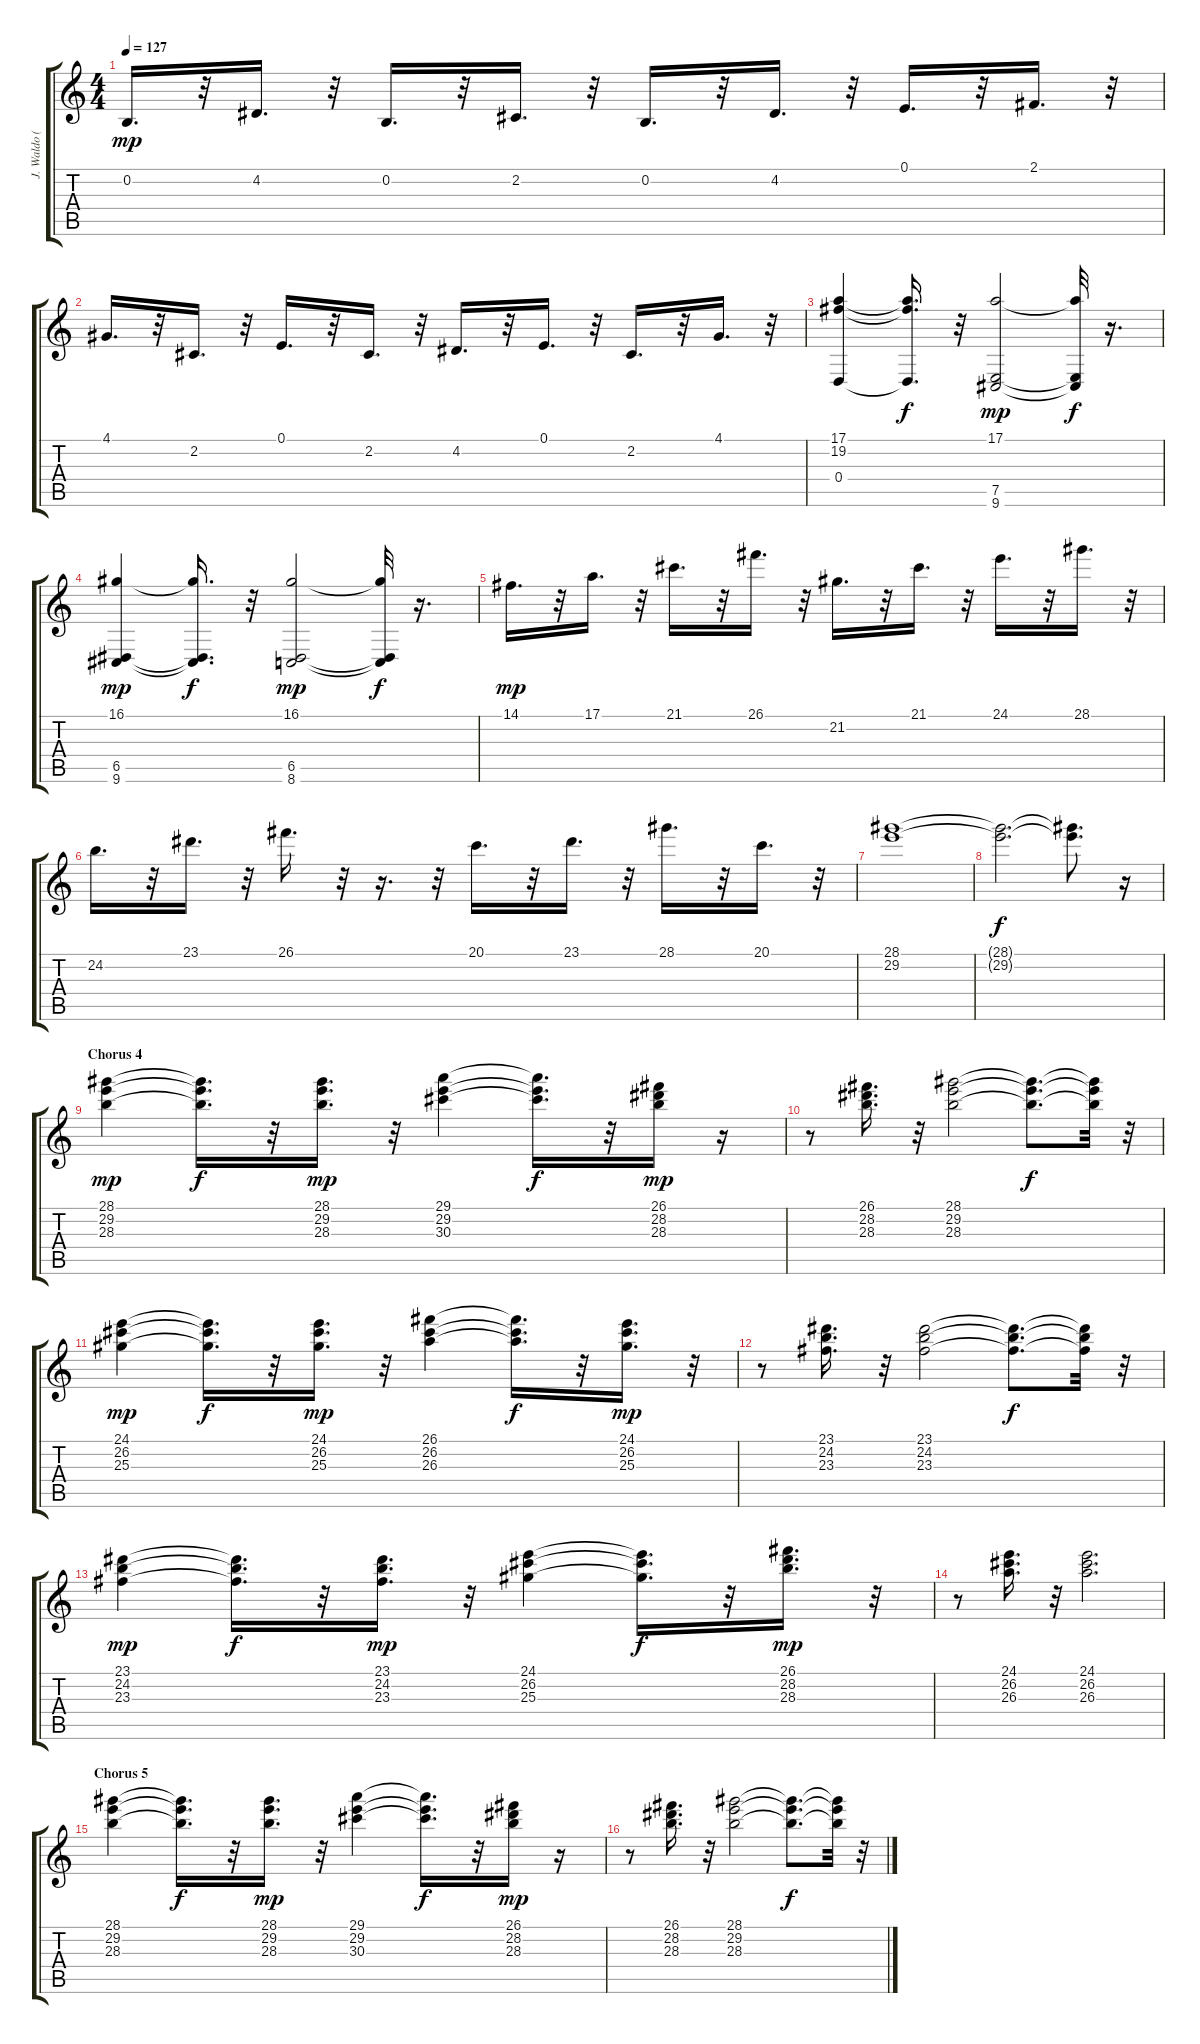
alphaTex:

\track ("J. Waldo (Right)" "J. Waldo (") {instrument rockorgan}
\staff {score tabs}
\tuning (E4 B3 G3 D3 A2 E2) {hide}
\ts (4 4)
\tempo 127
\clef g2
\ks c
0.2.16{d dy mp} r.32 4.2.16{d} r.32 0.2.16{d} r.32 2.2.16{d} r.32 0.2.16{d} r.32 4.2.16{d} r.32 0.1.16{d} r.32 2.1.16{d} r.32 |
4.1.16{d} r.32 2.2.16{d} r.32 0.1.16{d} r.32 2.2.16{d} r.32 4.2.16{d} r.32 0.1.16{d} r.32 2.2.16{d} r.32 4.1.16{d} r.32 |
(17.1 19.2 0.4).4{volume 12} (17.1{t} 19.2{t} 0.4{t}).16{d dy f} r.32 (17.1 7.5 9.6).2{dy mp} (17.1{t} 7.5{t} 9.6{t}).32{dy f} r.16{d} |
(16.1 6.5 9.6).4{dy mp} (16.1{t} 6.5{t} 9.6{t}).16{d dy f} r.32 (16.1 6.5 8.6).2{dy mp} (16.1{t} 6.5{t} 8.6{t}).32{dy f} r.16{d} |
14.1.16{d dy mp} r.32 17.1.16{d} r.32 21.1.16{d} r.32 26.1.16{d} r.32 21.2.16{d} r.32 21.1.16{d} r.32 24.1.16{d} r.32 28.1.16{d} r.32 |
24.2.16{d} r.32 23.1.16{d} r.32 26.1.16{d} r.32 r.16{d} r.32 20.1.16{d} r.32 23.1.16{d} r.32 28.1.16{d} r.32 20.1.16{d} r.32 |
(28.1 29.2).1 |
(28.1{t} 29.2{t}).2{d dy f} (28.1{t} 29.2{t}).8{d} r.16 |
\section ("" "Chorus 4")
(28.1 29.2 28.3).4{dy mp} (28.1{t} 29.2{t} 28.3{t}).16{d dy f} r.32 (28.1 29.2 28.3).16{d dy mp} r.32 (29.1 29.2 30.3).4 (29.1{t} 29.2{t} 30.3{t}).16{d dy f} r.32 (26.1 28.2 28.3).16{dy mp} r.16 |
r.8 (26.1 28.2 28.3).16{d} r.32 (28.1 29.2 28.3).2 (28.1{t} 29.2{t} 28.3{t}).8{d dy f} (28.1{t} 29.2{t} 28.3{t}).32 r.32 |
(24.1 26.2 25.3).4{dy mp} (24.1{t} 26.2{t} 25.3{t}).16{d dy f} r.32 (24.1 26.2 25.3).16{d dy mp} r.32 (26.1 26.2 26.3).4 (26.1{t} 26.2{t} 26.3{t}).16{d dy f} r.32 (24.1 26.2 25.3).16{d dy mp} r.32 |
r.8 (23.1 24.2 23.3).16{d} r.32 (23.1 24.2 23.3).2 (23.1{t} 24.2{t} 23.3{t}).8{d dy f} (23.1{t} 24.2{t} 23.3{t}).32 r.32 |
(23.1 24.2 23.3).4{dy mp} (23.1{t} 24.2{t} 23.3{t}).16{d dy f} r.32 (23.1 24.2 23.3).16{d dy mp} r.32 (24.1 26.2 25.3).4 (24.1{t} 26.2{t} 25.3{t}).16{d dy f} r.32 (26.1 28.2 28.3).16{d dy mp} r.32 |
r.8 (24.1 26.2 26.3).16{d} r.32 (24.1 26.2 26.3).2{d} |
\section ("" "Chorus 5")
(28.1 29.2 28.3).4 (28.1{t} 29.2{t} 28.3{t}).16{d dy f} r.32 (28.1 29.2 28.3).16{d dy mp} r.32 (29.1 29.2 30.3).4 (29.1{t} 29.2{t} 30.3{t}).16{d dy f} r.32 (26.1 28.2 28.3).16{dy mp} r.16 |
r.8 (26.1 28.2 28.3).16{d} r.32 (28.1 29.2 28.3).2 (28.1{t} 29.2{t} 28.3{t}).8{d dy f} (28.1{t} 29.2{t} 28.3{t}).32 r.32
